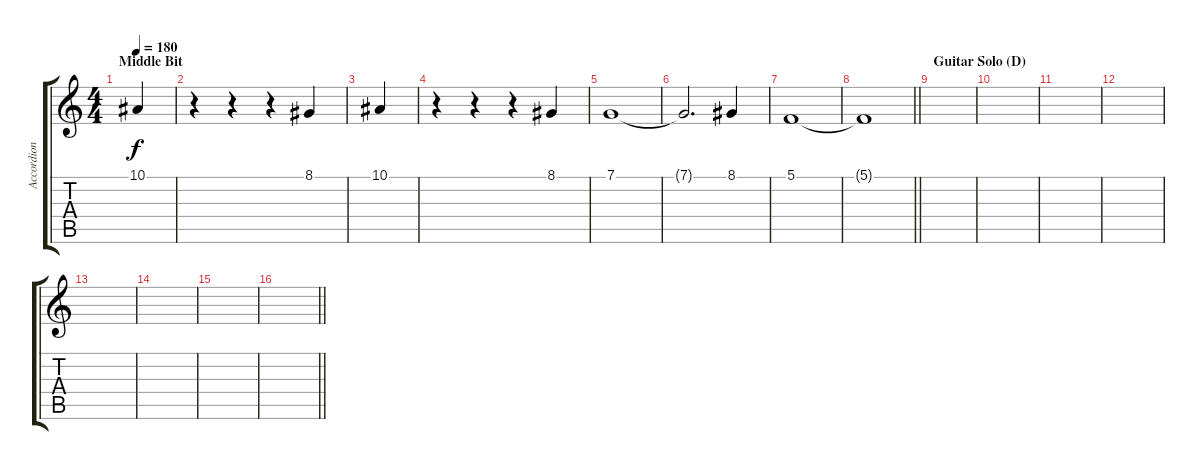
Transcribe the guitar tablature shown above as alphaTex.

\track ("Accordion" "Accordion") {instrument accordion}
\staff {score tabs}
\tuning (C4 G3 Eb3 Bb2 F2 C2) {hide}
\ts (4 4)
\section ("" "Middle Bit")
\tempo 180
\clef g2
\ks c
10.1.4{dy f} |
r.4 r.4 r.4 8.1.4 |
10.1.4 |
r.4 r.4 r.4 8.1.4 |
7.1.1 |
7.1{t}.2{d} 8.1.4 |
5.1.1 |
\barLineRight lightlight
5.1{t}.1 |
\section ("" "Guitar Solo (D)")
|
|
|
|
|
|
|
\barLineRight lightlight
